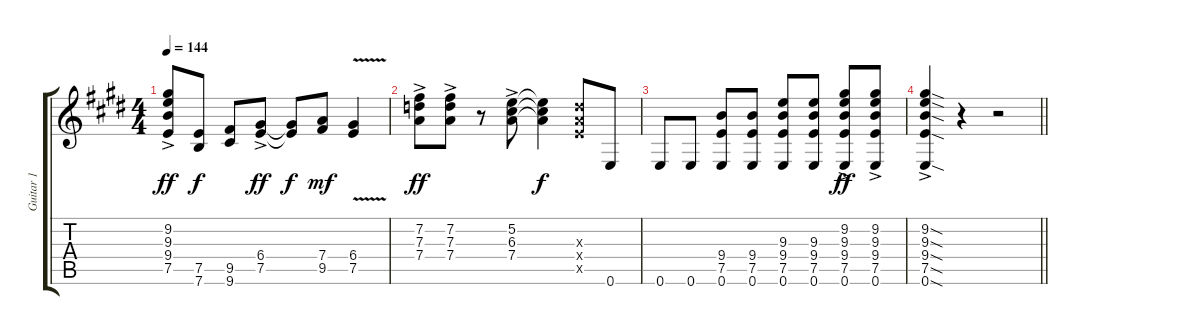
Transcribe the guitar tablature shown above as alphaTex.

\track ("Guitar 1" "Guitar 1") {instrument overdrivenguitar}
\staff {score tabs}
\tuning (E4 B3 G3 D3 A2 E2) {hide}
\ts (4 4)
\tempo 144
\clef g2
\ks c#minor
(9.2{ac} 9.3{ac} 9.4{ac} 7.5{ac}).8{dy ff} (7.5 7.6).8{dy f} (9.5 9.6).8 (6.4{ac} 7.5{ac}).8{dy ff} (6.4{t} 7.5{t}).8{dy f} (7.4 9.5).8{dy mf} (6.4{v} 7.5{v}).4 |
\ks e
(7.2{ac} 7.3{ac} 7.4{ac}).8{dy ff} (7.2{ac} 7.3{ac} 7.4{ac}).8 r.8 (5.2{ac} 6.3{ac} 7.4{ac}).8 (5.2{t} 6.3{t} 7.4{t}).4{dy f} (7.3{x} 7.4{x} 7.5{x}).8 0.6.8 |
\ks c#minor
0.6.8 0.6.8 (9.4 7.5 0.6).8 (9.4 7.5 0.6).8 (9.3 9.4 7.5 0.6).8 (9.3 9.4 7.5 0.6).8 (9.2{ac} 9.3{ac} 9.4{ac} 7.5{ac} 0.6{ac}).8{dy ff} (9.2{ac} 9.3{ac} 9.4{ac} 7.5{ac} 0.6{ac}).8 |
\barLineRight lightlight
\ks e
(9.2{sod ac} 9.3{sod ac} 9.4{sod ac} 7.5{sod ac} 0.6{sod ac}).4 r.4 r.2
